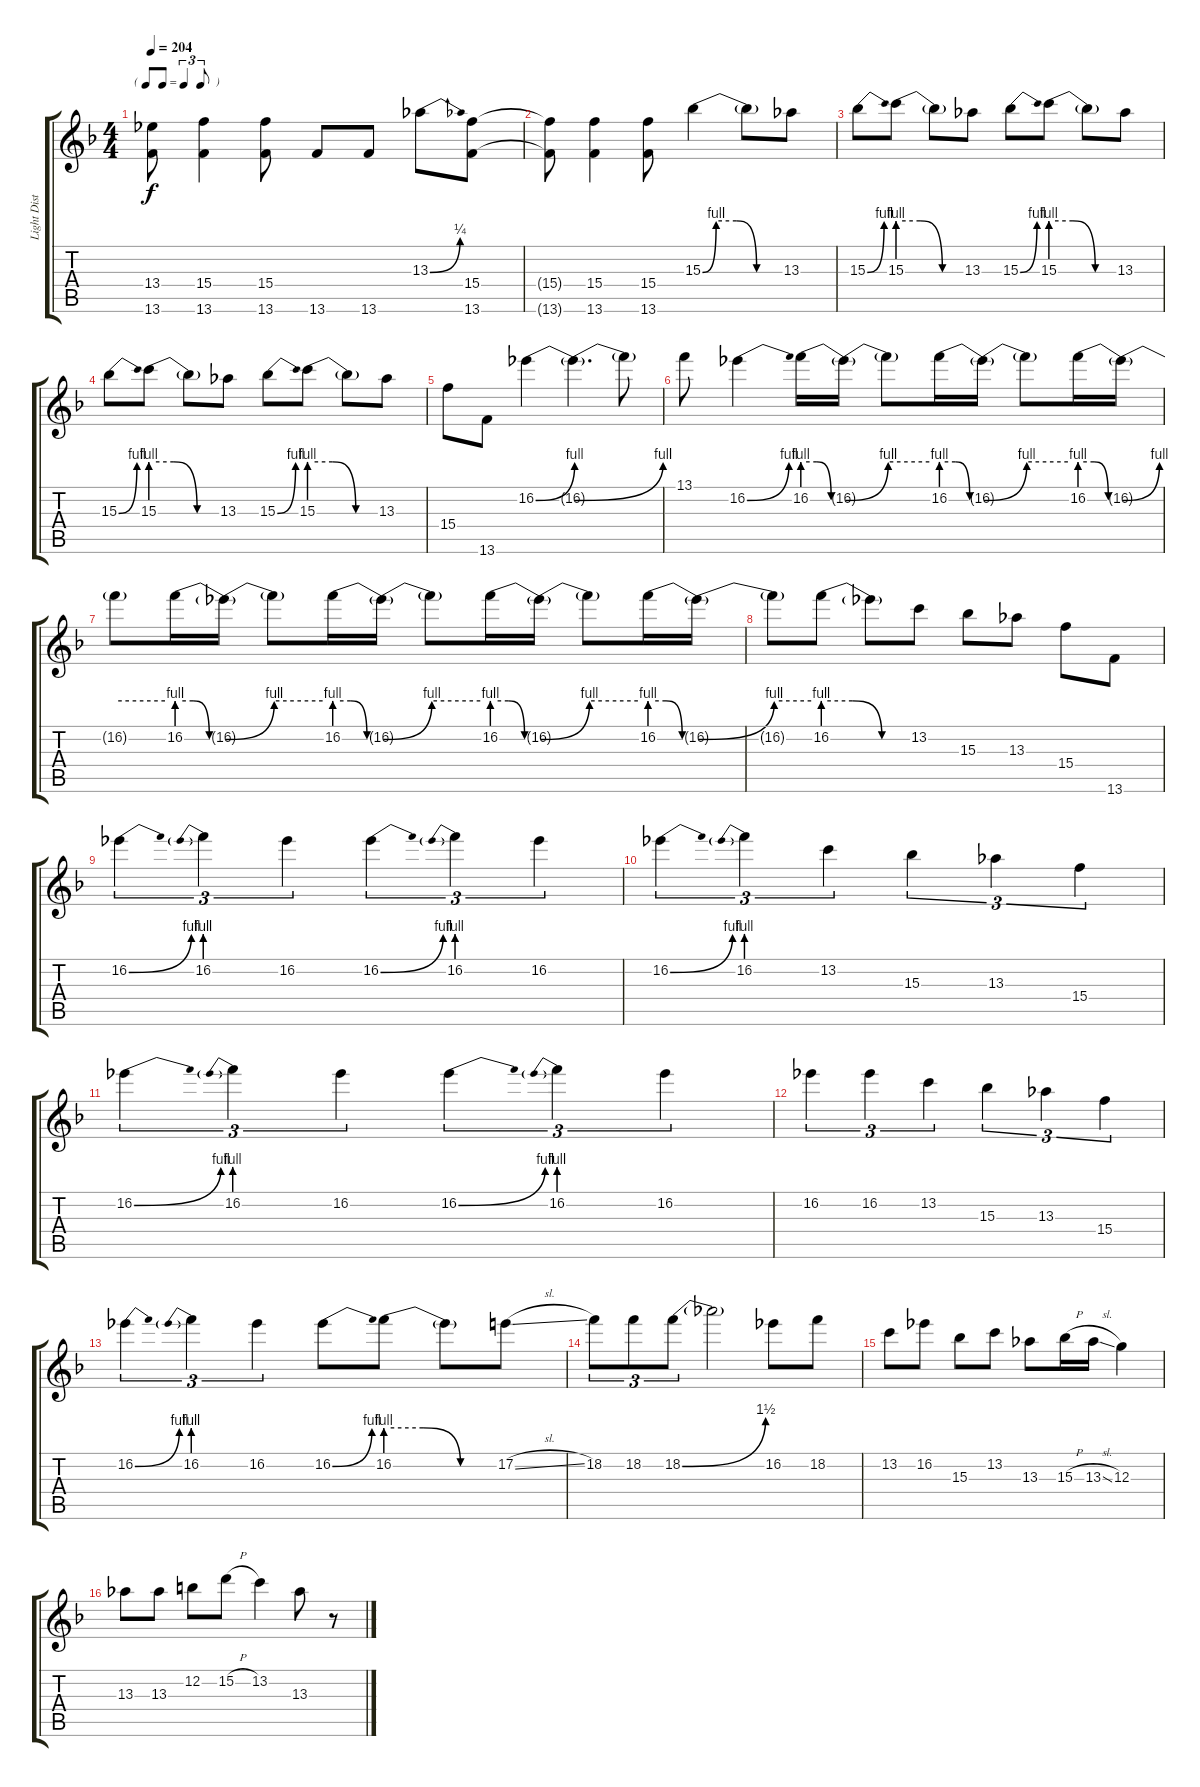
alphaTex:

\track ("Light Distortion" "Light Dist") {instrument overdrivenguitar}
\staff {score tabs}
\tuning (E4 B3 G3 D3 A2 E2) {hide}
\ts (4 4)
\tf triplet8th
\tempo 204
\clef g2
\ks f
(13.4 13.6).8{dy f} (15.4 13.6).4 (15.4 13.6).8 13.6.8 13.6.8 13.3{be (bend 0 0 60 1)}.8 (15.4 13.6).8 |
(15.4{t} 13.6{t}).8 (15.4 13.6).4 (15.4 13.6).8 15.3{be (custom 0 0 10 4 25 4 40 0 60 0)}.4 15.3{t}.8 13.3.8 |
15.3{be (bend 0 0 60 4)}.8 15.3{be (custom 0 4 20 4 40 0 60 0)}.8 15.3{t}.8 13.3.8 15.3{be (bend 0 0 60 4)}.8 15.3{be (custom 0 4 20 4 40 0 60 0)}.8 15.3{t}.8 13.3.8 |
15.3{be (bend 0 0 60 4)}.8 15.3{be (custom 0 4 20 4 40 0 60 0)}.8 15.3{t}.8 13.3.8 15.3{be (bend 0 0 60 4)}.8 15.3{be (custom 0 4 20 4 40 0 60 0)}.8 15.3{t}.8 13.3.8 |
15.4.8 13.6.8 16.2{be (bend 0 0 60 4)}.4 16.2{be (bend 0 0 60 4) t}.4{d} 16.2{t}.8 |
13.1.8 16.2{be (bend 0 0 60 4)}.4 16.2{be (custom 0 4 20 4 40 0 60 0)}.16 16.2{be (bend 0 0 60 4) t}.16 16.2{be (hold 0 4 60 4) t}.8 16.2{be (custom 0 4 20 4 40 0 60 0)}.16 16.2{be (bend 0 0 60 4) t}.16 16.2{be (hold 0 4 60 4) t}.8 16.2{be (custom 0 4 20 4 40 0 60 0)}.16 16.2{be (bend 0 0 60 4) t}.16 |
16.2{be (hold 0 4 60 4) t}.8 16.2{be (custom 0 4 20 4 40 0 60 0)}.16 16.2{be (bend 0 0 60 4) t}.16 16.2{be (hold 0 4 60 4) t}.8 16.2{be (custom 0 4 20 4 40 0 60 0)}.16 16.2{be (bend 0 0 60 4) t}.16 16.2{be (hold 0 4 60 4) t}.8 16.2{be (custom 0 4 20 4 40 0 60 0)}.16 16.2{be (bend 0 0 60 4) t}.16 16.2{be (hold 0 4 60 4) t}.8 16.2{be (custom 0 4 20 4 40 0 60 0)}.16 16.2{be (bend 0 0 60 4) t}.16 |
16.2{be (hold 0 4 60 4) t}.8 16.2{be (custom 0 4 20 4 40 0 60 0)}.8 16.2{t}.8 13.2.8 15.3.8 13.3.8 15.4.8 13.6.8 |
16.2{be (bend 0 0 60 4)}.4{tu (3 2)} 16.2{be (prebend 0 4 60 4)}.4{tu (3 2)} 16.2.4{tu (3 2)} 16.2{be (bend 0 0 60 4)}.4{tu (3 2)} 16.2{be (prebend 0 4 60 4)}.4{tu (3 2)} 16.2.4{tu (3 2)} |
16.2{be (bend 0 0 60 4)}.4{tu (3 2)} 16.2{be (prebend 0 4 60 4)}.4{tu (3 2)} 13.2.4{tu (3 2)} 15.3.4{tu (3 2)} 13.3.4{tu (3 2)} 15.4.4{tu (3 2)} |
16.2{be (bend 0 0 60 4)}.4{tu (3 2)} 16.2{be (prebend 0 4 60 4)}.4{tu (3 2)} 16.2.4{tu (3 2)} 16.2{be (bend 0 0 60 4)}.4{tu (3 2)} 16.2{be (prebend 0 4 60 4)}.4{tu (3 2)} 16.2.4{tu (3 2)} |
16.2.4{tu (3 2)} 16.2.4{tu (3 2)} 13.2.4{tu (3 2)} 15.3.4{tu (3 2)} 13.3.4{tu (3 2)} 15.4.4{tu (3 2)} |
16.2{be (bend 0 0 60 4)}.4{tu (3 2)} 16.2{be (prebend 0 4 60 4)}.4{tu (3 2)} 16.2.4{tu (3 2)} 16.2{be (bend 0 0 60 4)}.8 16.2{be (custom 0 4 20 4 40 0 60 0)}.8 16.2{t}.8 17.2{sl}.8 |
18.2.8{tu (3 2)} 18.2.8{tu (3 2)} 18.2{be (bend 0 0 60 6)}.8{tu (3 2)} 18.2{t}.2 16.2.8 18.2.8 |
13.2.8 16.2.8 15.3.8 13.2.8 13.3.8 15.3{h}.16 13.3{sl}.16 12.3.4 |
13.3.8 13.3.8 12.2.8 15.2{h}.8 13.2.4 13.3.8 r.8
